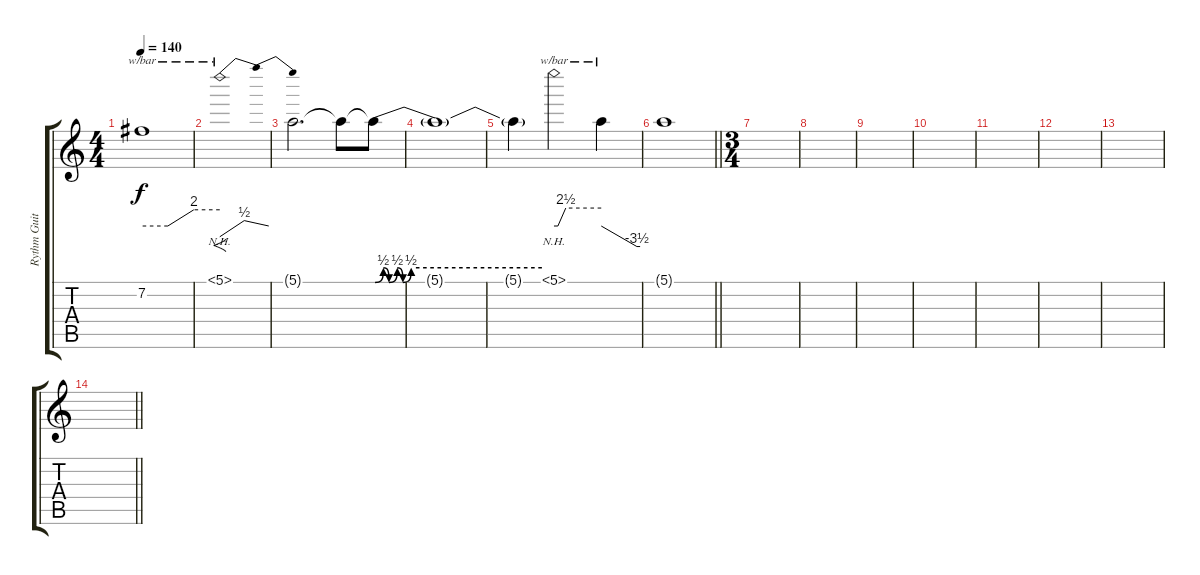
\track ("Rythm Guitar" "Rythm Guit") {instrument distortionguitar}
\staff {score tabs}
\tuning (E4 B3 G3 D3 A2 D2) {hide}
\ts (4 4)
\tempo 140
\clef g2
\ks c
7.2{t}.1{tbe (custom default 0 0 20 0 40 8 60 8) dy f} |
5.1{nh}.1{f tbe (dip default 0 -4 55 2 60 0)} |
5.1{t}.2{d} 5.1{t}.8 5.1{be (custom 0 0 3 2 5 0 8 2 10 0 13 2 60 2) t}.8 |
5.1{t}.1 |
5.1{t}.4 5.1{nh}.2{tbe (custom default 0 0 5 0 15 10 60 10)} 5.1{t}.4{tbe (custom default 0 0 55 -14 60 -14)} |
\barLineRight lightlight
5.1{t}.1 |
\ts (3 4)
|
|
|
|
|
|
|
\barLineRight lightlight
